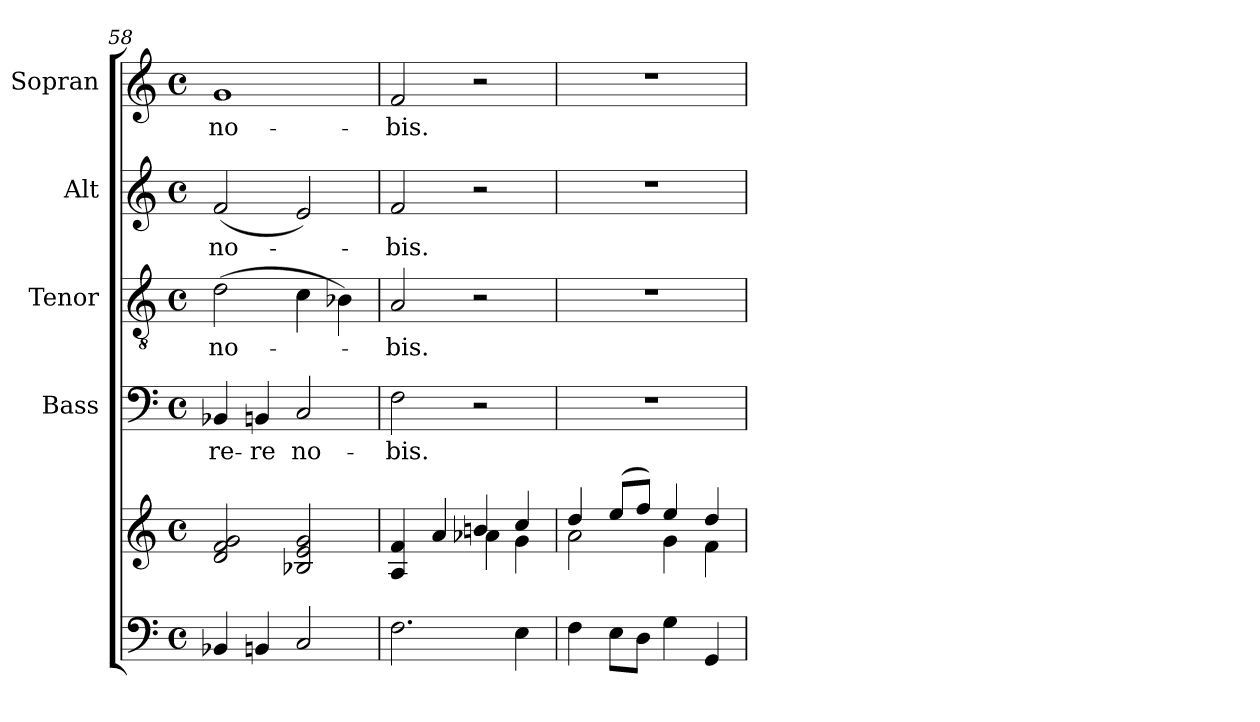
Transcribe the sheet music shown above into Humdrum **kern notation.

**kern	**kern	**kern	**text	**kern	**text	**kern	**text	**kern	**text
*part5	*part5	*part4	*part4	*part3	*part3	*part2	*part2	*part1	*part1
*staff6	*staff5	*staff4	*staff4	*staff3	*staff3	*staff2	*staff2	*staff1	*staff1
*	*	*I"Bass	*	*I"Tenor	*	*I"Alt	*	*I"Sopran	*
*	*	*I'B.	*	*I'T.	*	*I'A.	*	*I'S.	*
*clefF4	*clefG2	*clefF4	*	*clefGv2	*	*clefG2	*	*clefG2	*
*k[]	*k[]	*k[]	*	*k[]	*	*k[]	*	*k[]	*
*C:	*C:	*C:	*	*C:	*	*C:	*	*C:	*
*M4/4	*M4/4	*M4/4	*	*M4/4	*	*M4/4	*	*M4/4	*
*met(c)	*met(c)	*met(c)	*	*met(c)	*	*met(c)	*	*met(c)	*
=58	=58	=58	=58	=58	=58	=58	=58	=58	=58
!	!	!	!LO:LY:b	!	!LO:LY:b	!	!LO:LY:b	!	!LO:LY:b
4BB-X/	2d/ 2f/ 2g/	4BB-X/	-re-	(>2d\	no-	(<2f/	no-	1g	no-
!	!	!	!LO:LY:b	!	!	!	!	!	!
4BBn/	.	4BBn/	-re	.	.	.	.	.	.
!	!	!	!LO:LY:b	!	!	!	!	!	!
2C/	2B-X/ 2e/ 2g/	2C/	no-	4c\	.	2e/)	.	.	.
.	.	.	.	4B-X\)	.	.	.	.	.
=59	=59	=59	=59	=59	=59	=59	=59	=59	=59
*	*^	*	*	*	*	*	*	*	*
!	!	!	!	!LO:LY:b	!	!LO:LY:b	!	!LO:LY:b	!	!LO:LY:b
2.F\	4A/ 4f/	2ryy	2F\	-bis.	2A/	-bis.	2f/	-bis.	2f/	-bis.
.	4a/	.	.	.	.	.	.	.	.	.
.	4bn/	4a-X\	2r	.	2r	.	2r	.	2r	.
4E\	4cc/	4g\	.	.	.	.	.	.	.	.
=60	=60	=60	=60	=60	=60	=60	=60	=60	=60	=60
4F\	4dd/	2a\	1r	.	1r	.	1r	.	1r	.
8E\L	(>8ee/L	.	.	.	.	.	.	.	.	.
8D\J	8ff/J)	.	.	.	.	.	.	.	.	.
4G\	4ee/	4g\	.	.	.	.	.	.	.	.
4GG/	4dd/	4f\	.	.	.	.	.	.	.	.
*	*v	*v	*	*	*	*	*	*	*	*
=	=	=	=	=	=	=	=	=	=
*-	*-	*-	*-	*-	*-	*-	*-	*-	*-
